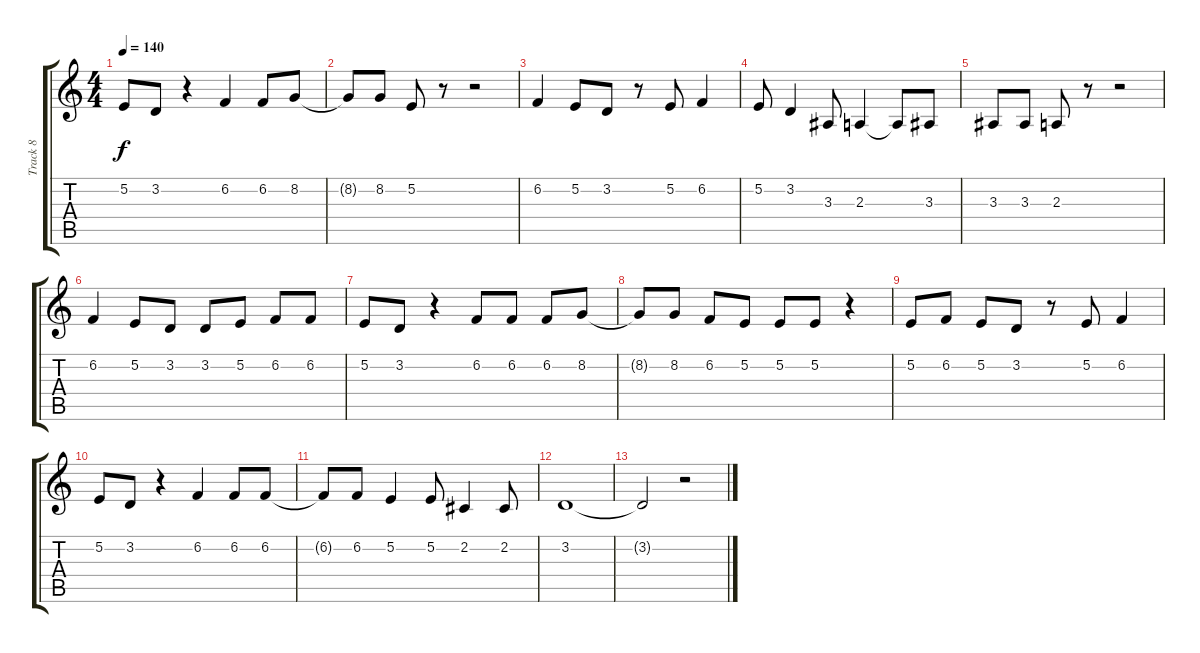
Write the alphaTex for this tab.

\track ("Track 8" "Track 8") {instrument lead2sawtooth}
\staff {score tabs}
\tuning (E4 B3 G3 D3 A2 E2) {hide}
\ts (4 4)
\tempo 140
\clef g2
\ks c
5.2.8{dy f} 3.2.8 r.4 6.2.4 6.2.8 8.2.8 |
8.2{t}.8 8.2.8 5.2.8 r.8 r.2 |
6.2.4 5.2.8 3.2.8 r.8 5.2.8 6.2.4 |
5.2.8 3.2.4 3.3.8 2.3.4 2.3{t}.8 3.3.8 |
3.3.8 3.3.8 2.3.8 r.8 r.2 |
6.2.4 5.2.8 3.2.8 3.2.8 5.2.8 6.2.8 6.2.8 |
5.2.8 3.2.8 r.4 6.2.8 6.2.8 6.2.8 8.2.8 |
8.2{t}.8 8.2.8 6.2.8 5.2.8 5.2.8 5.2.8 r.4 |
5.2.8 6.2.8 5.2.8 3.2.8 r.8 5.2.8 6.2.4 |
5.2.8 3.2.8 r.4 6.2.4 6.2.8 6.2.8 |
6.2{t}.8 6.2.8 5.2.4 5.2.8 2.2.4 2.2.8 |
3.2.1 |
3.2{t}.2 r.2
